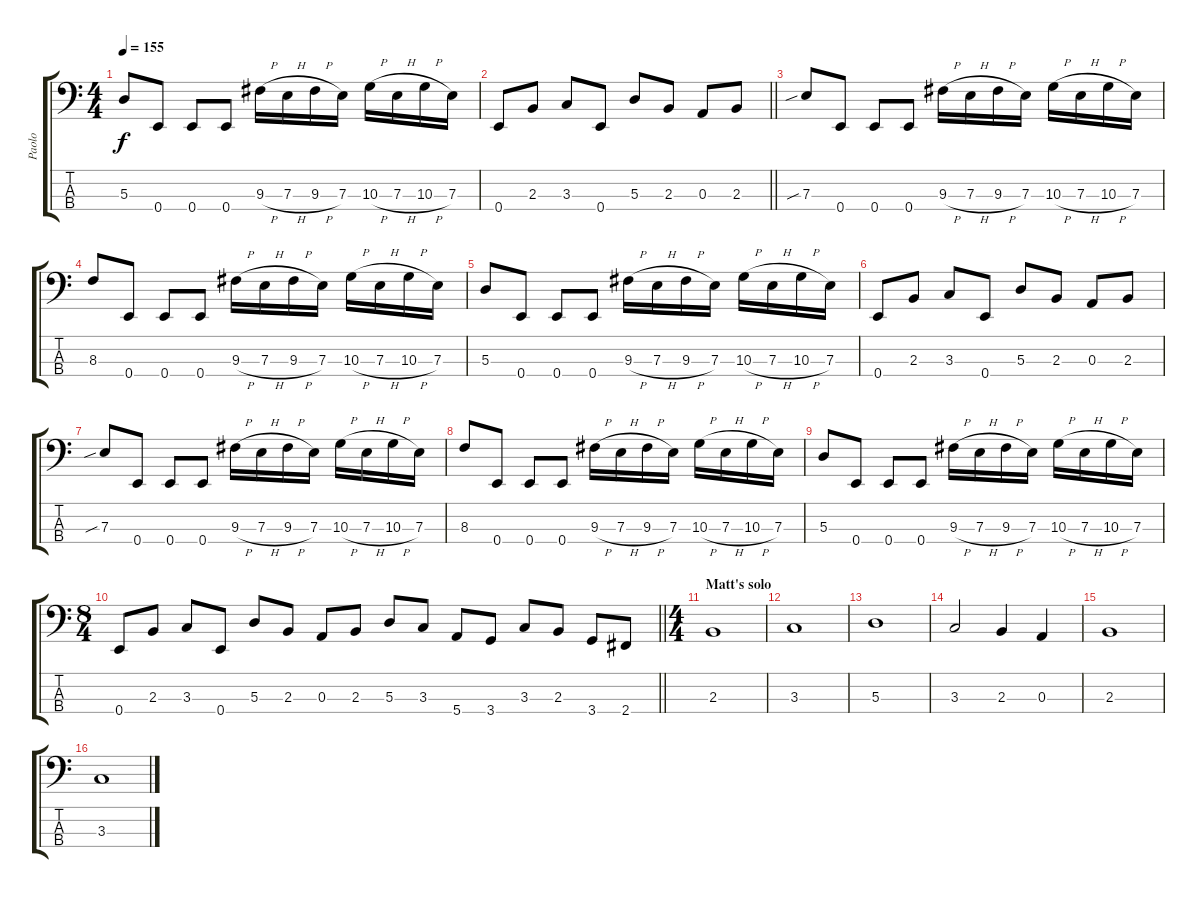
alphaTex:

\track ("Paolo" "Paolo") {instrument electricbassfinger}
\staff {score tabs}
\tuning (G2 D2 A1 E1) {hide}
\ts (4 4)
\tempo 155
\clef f4
\ks c
5.3.8{dy f} 0.4.8 0.4.8 0.4.8 9.3{h}.16 7.3{h}.16 9.3{h}.16 7.3.16 10.3{h}.16 7.3{h}.16 10.3{h}.16 7.3.16 |
\barLineRight lightlight
0.4.8 2.3.8 3.3.8 0.4.8 5.3.8 2.3.8 0.3.8 2.3.8 |
7.3{sib}.8 0.4.8 0.4.8 0.4.8 9.3{h}.16 7.3{h}.16 9.3{h}.16 7.3.16 10.3{h}.16 7.3{h}.16 10.3{h}.16 7.3.16 |
8.3.8 0.4.8 0.4.8 0.4.8 9.3{h}.16 7.3{h}.16 9.3{h}.16 7.3.16 10.3{h}.16 7.3{h}.16 10.3{h}.16 7.3.16 |
5.3.8 0.4.8 0.4.8 0.4.8 9.3{h}.16 7.3{h}.16 9.3{h}.16 7.3.16 10.3{h}.16 7.3{h}.16 10.3{h}.16 7.3.16 |
0.4.8 2.3.8 3.3.8 0.4.8 5.3.8 2.3.8 0.3.8 2.3.8 |
7.3{sib}.8 0.4.8 0.4.8 0.4.8 9.3{h}.16 7.3{h}.16 9.3{h}.16 7.3.16 10.3{h}.16 7.3{h}.16 10.3{h}.16 7.3.16 |
8.3.8 0.4.8 0.4.8 0.4.8 9.3{h}.16 7.3{h}.16 9.3{h}.16 7.3.16 10.3{h}.16 7.3{h}.16 10.3{h}.16 7.3.16 |
5.3.8 0.4.8 0.4.8 0.4.8 9.3{h}.16 7.3{h}.16 9.3{h}.16 7.3.16 10.3{h}.16 7.3{h}.16 10.3{h}.16 7.3.16 |
\ts (8 4)
\barLineRight lightlight
0.4.8 2.3.8 3.3.8 0.4.8 5.3.8 2.3.8 0.3.8 2.3.8 5.3.8 3.3.8 5.4.8 3.4.8 3.3.8 2.3.8 3.4.8 2.4.8 |
\ts (4 4)
\section ("" "Matt's solo")
2.3.1 |
3.3.1 |
5.3.1 |
3.3.2 2.3.4 0.3.4 |
2.3.1 |
3.3.1
